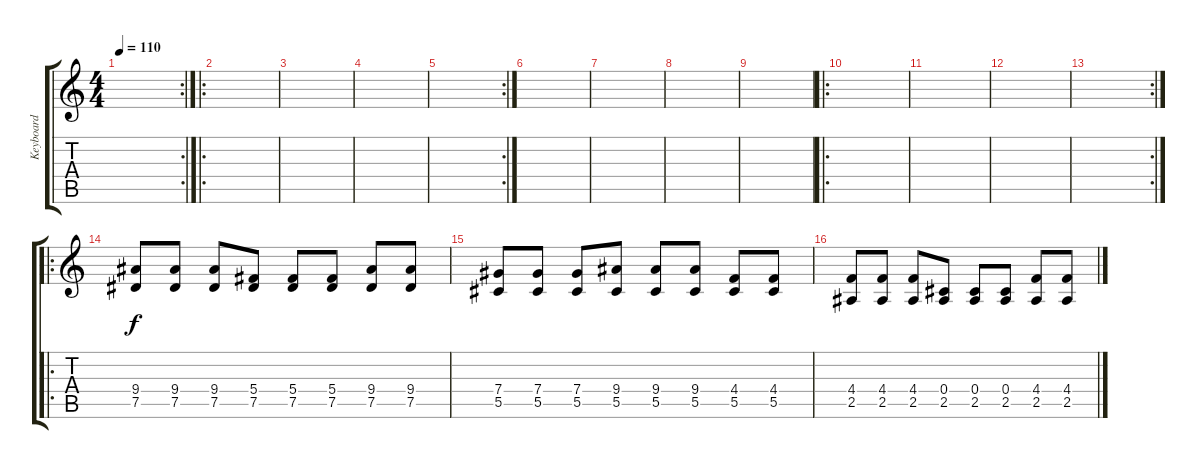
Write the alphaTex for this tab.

\track ("Keyboard " "Keyboard ") {instrument harpsichord}
\staff {score tabs}
\tuning (Eb5 Bb4 Gb4 Db4 Ab3 Eb3) {hide}
\rc 2
\ts (4 4)
\tempo 110
\clef g2
\ks c
|
\ro
|
|
|
\rc 2
|
|
|
|
|
\ro
|
|
|
\rc 2
|
\ro
(9.4 7.5).8 (9.4 7.5).8 (9.4 7.5).8 (5.4 7.5).8 (5.4 7.5).8 (5.4 7.5).8 (9.4 7.5).8 (9.4 7.5).8 |
(7.4 5.5).8 (7.4 5.5).8 (7.4 5.5).8 (9.4 5.5).8 (9.4 5.5).8 (9.4 5.5).8 (4.4 5.5).8 (4.4 5.5).8 |
(4.4 2.5).8 (4.4 2.5).8 (4.4 2.5).8 (0.4 2.5).8 (0.4 2.5).8 (0.4 2.5).8 (4.4 2.5).8 (4.4 2.5).8
